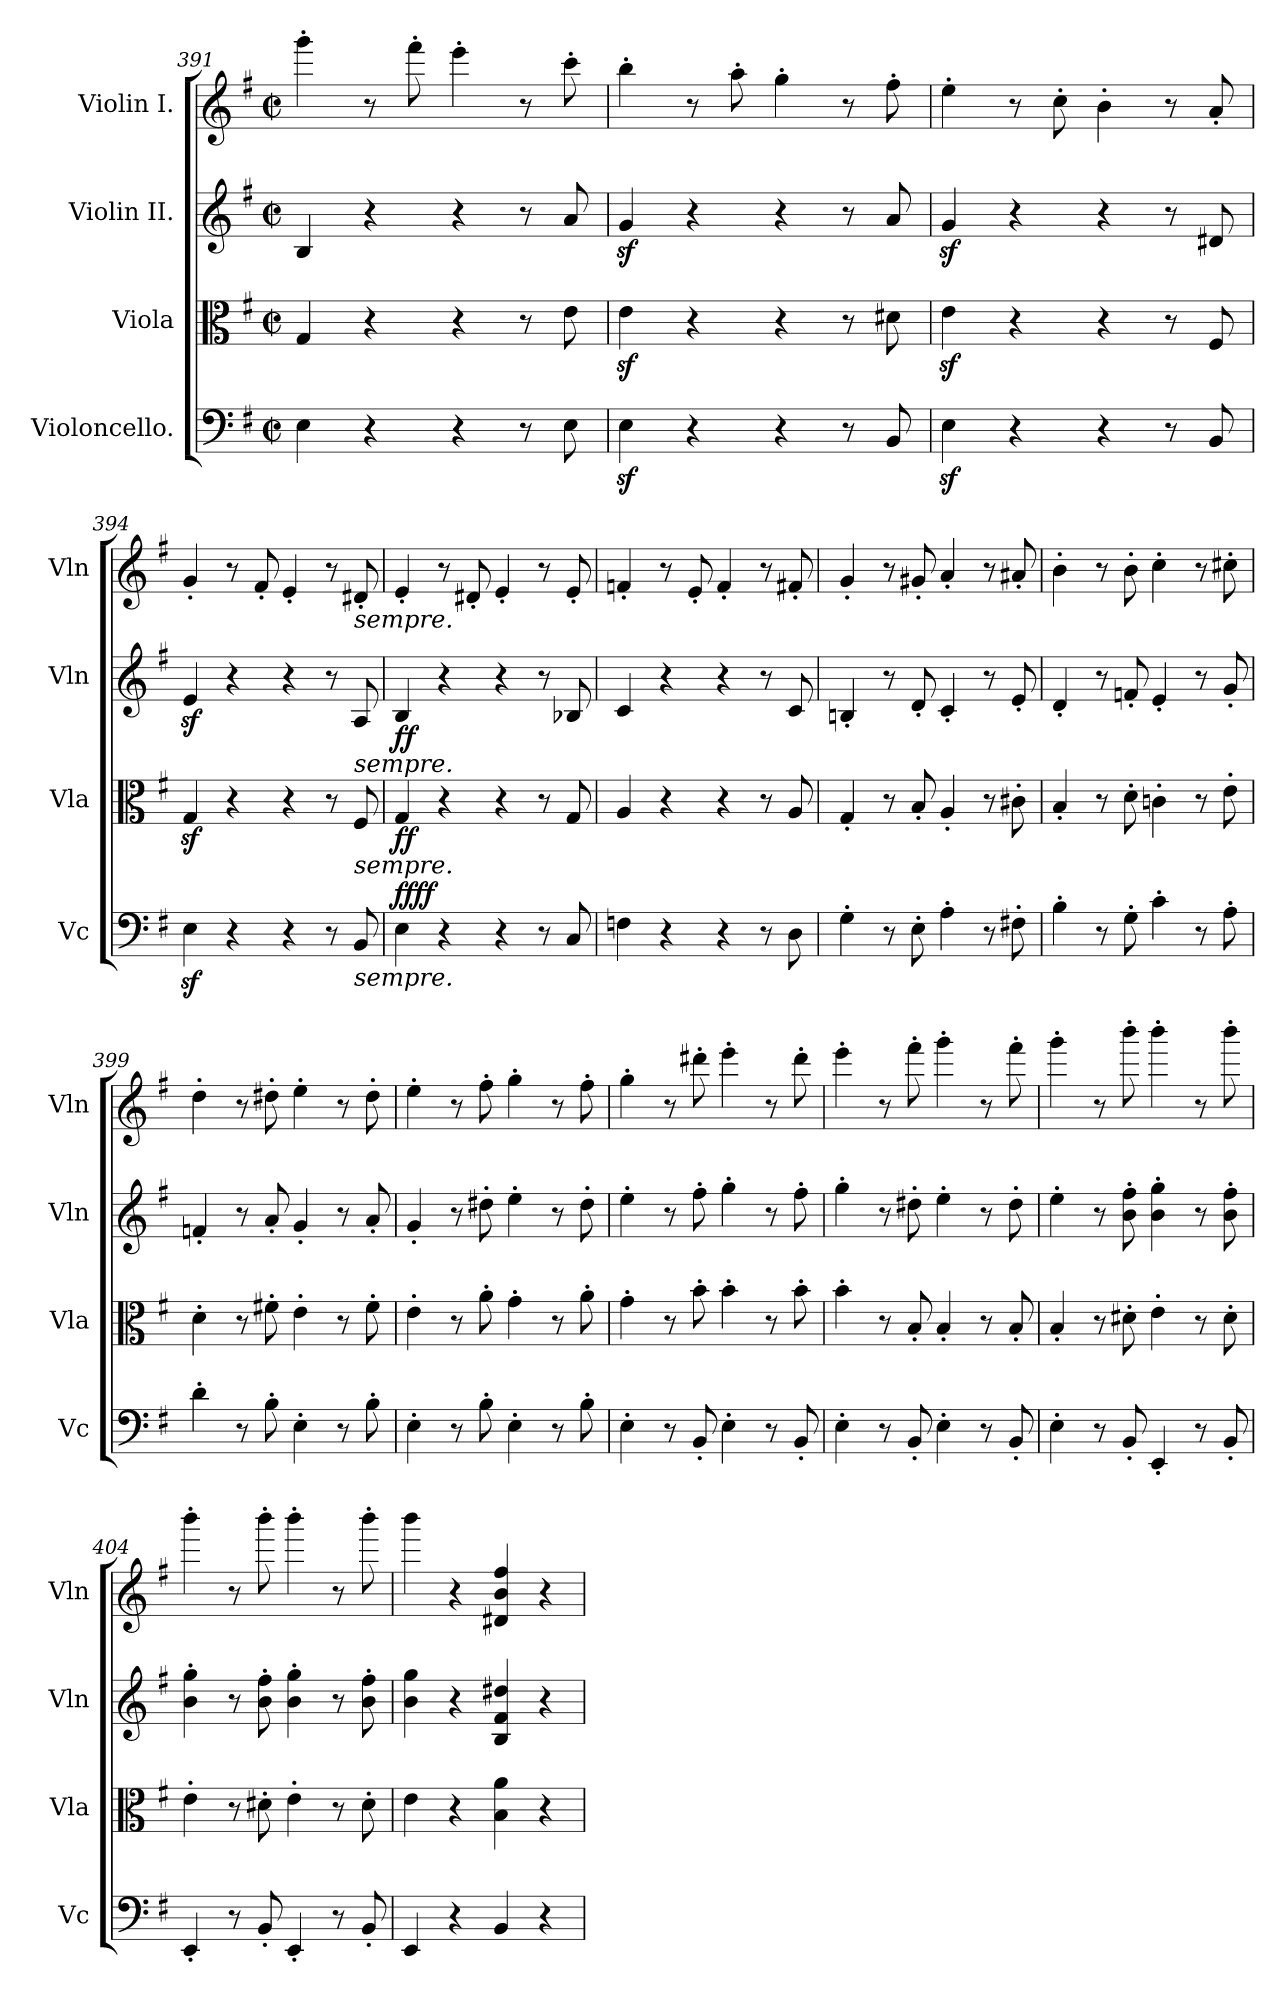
**kern	**dynam	**kern	**dynam	**kern	**dynam	**kern
*part4	*part4	*part3	*part3	*part2	*part2	*part1
*staff4	*staff4	*staff3	*staff3	*staff2	*staff2	*staff1
*I"Violoncello.	*	*I"Viola	*	*I"Violin II.	*	*I"Violin I.
*I'Vc	*	*I'Vla	*	*I'Vln	*	*I'Vln
!!LO:LB:g=z
*clefF4	*	*clefC3	*	*clefG2	*	*clefG2
*k[f#]	*	*k[f#]	*	*k[f#]	*	*k[f#]
*M2/2	*	*M2/2	*	*M2/2	*	*M2/2
*met(c|)	*	*met(c|)	*	*met(c|)	*	*met(c|)
=391	=391	=391	=391	=391	=391	=391
4E\	.	4G/	.	4B/	.	4ggg'\
4r	.	4r	.	4r	.	8r
.	.	.	.	.	.	8fff#'\
4r	.	4r	.	4r	.	4eee'\
8r	.	8r	.	8r	.	8r
8E\	.	8e\	.	8a/	.	8ccc'\
=392	=392	=392	=392	=392	=392	=392
4Ez>\	.	4ez>\	.	4gz>/	.	4bb'\
4r	.	4r	.	4r	.	8r
.	.	.	.	.	.	8aa'\
4r	.	4r	.	4r	.	4gg'\
8r	.	8r	.	8r	.	8r
8BB/	.	8d#X\	.	8a/	.	8ff#'\
=393	=393	=393	=393	=393	=393	=393
4Ez>\	.	4ez>\	.	4gz>/	.	4ee'\
4r	.	4r	.	4r	.	8r
.	.	.	.	.	.	8cc'\
4r	.	4r	.	4r	.	4b'\
8r	.	8r	.	8r	.	8r
8BB/	.	8F#/	.	8d#X/	.	8a'/
=394	=394	=394	=394	=394	=394	=394
4Ez>\	.	4Gz>/	.	4ez>/	.	4g'/
4r	.	4r	.	4r	.	8r
.	.	.	.	.	.	8f#'/
4r	.	4r	.	4r	.	4e'/
8r	.	8r	.	8r	.	8r
!	!	!	!	!	!	!LO:TX:b:i:t=sempre.
!	!	!	!	!LO:TX:b:i:t=sempre.	!	!
!	!	!LO:TX:b:i:t=sempre.	!	!	!	!
!LO:TX:b:i:t=sempre.	!	!	!	!	!	!
8BB/	.	8F#/	.	8A/	.	8d#X'/
=395	=395	=395	=395	=395	=395	=395
!	!LO:DY:b	!	!	!	!	!
!	!LO:DY:n=1:a	!	!LO:DY:b	!	!LO:DY:b	!
4E\	ff ff	4G/	ff	4B/	ff	4e'/
4r	.	4r	.	4r	.	8r
.	.	.	.	.	.	8d#X'/
4r	.	4r	.	4r	.	4e'/
8r	.	8r	.	8r	.	8r
8C/	.	8G/	.	8B-X/	.	8e'/
!!LO:PB:g=z
=396	=396	=396	=396	=396	=396	=396
4Fn\	.	4A/	.	4c/	.	4fn'/
4r	.	4r	.	4r	.	8r
.	.	.	.	.	.	8e'/
4r	.	4r	.	4r	.	4f'/
8r	.	8r	.	8r	.	8r
8D\	.	8A/	.	8c/	.	8f#X'/
=397	=397	=397	=397	=397	=397	=397
4G'\	.	4G'/	.	4Bn'/	.	4g'/
8r	.	8r	.	8r	.	8r
8E'\	.	8B'/	.	8d'/	.	8g#X'/
4A'\	.	4A'/	.	4c'/	.	4a'/
8r	.	8r	.	8r	.	8r
8F#X'\	.	8c#X'\	.	8e'/	.	8a#X'/
=398	=398	=398	=398	=398	=398	=398
4B'\	.	4B'/	.	4d'/	.	4b'\
8r	.	8r	.	8r	.	8r
8G'\	.	8d'\	.	8fn'/	.	8b'\
4c'\	.	4cn'\	.	4e'/	.	4cc'\
8r	.	8r	.	8r	.	8r
8A'\	.	8e'\	.	8g'/	.	8cc#X'\
=399	=399	=399	=399	=399	=399	=399
4d'\	.	4d'\	.	4fn'/	.	4dd'\
8r	.	8r	.	8r	.	8r
8B'\	.	8f#X'\	.	8a'/	.	8dd#X'\
4E'\	.	4e'\	.	4g'/	.	4ee'\
8r	.	8r	.	8r	.	8r
8B'\	.	8f#'\	.	8a'/	.	8dd#'\
!!LO:LB:g=z
=400	=400	=400	=400	=400	=400	=400
4E'\	.	4e'\	.	4g'/	.	4ee'\
8r	.	8r	.	8r	.	8r
8B'\	.	8a'\	.	8dd#X'\	.	8ff#'\
4E'\	.	4g'\	.	4ee'\	.	4gg'\
8r	.	8r	.	8r	.	8r
8B'\	.	8a'\	.	8dd#'\	.	8ff#'\
=401	=401	=401	=401	=401	=401	=401
4E'\	.	4g'\	.	4ee'\	.	4gg'\
8r	.	8r	.	8r	.	8r
8BB'/	.	8b'\	.	8ff#'\	.	8ddd#X'\
4E'\	.	4b'\	.	4gg'\	.	4eee'\
8r	.	8r	.	8r	.	8r
8BB'/	.	8b'\	.	8ff#'\	.	8ddd#'\
=402	=402	=402	=402	=402	=402	=402
4E'\	.	4b'\	.	4gg'\	.	4eee'\
8r	.	8r	.	8r	.	8r
8BB'/	.	8B'/	.	8dd#X'\	.	8fff#'\
4E'\	.	4B'/	.	4ee'\	.	4ggg'\
8r	.	8r	.	8r	.	8r
8BB'/	.	8B'/	.	8dd#'\	.	8fff#'\
=403	=403	=403	=403	=403	=403	=403
4E'\	.	4B'/	.	4ee'\	.	4ggg'\
8r	.	8r	.	8r	.	8r
8BB'/	.	8d#X'\	.	8b\' 8ff#\'	.	8bbb'\
4EE'/	.	4e'\	.	4b\' 4gg\'	.	4bbb'\
8r	.	8r	.	8r	.	8r
8BB'/	.	8d#'\	.	8b\' 8ff#\'	.	8bbb'\
=404	=404	=404	=404	=404	=404	=404
4EE'/	.	4e'\	.	4b\' 4gg\'	.	4bbb'\
8r	.	8r	.	8r	.	8r
8BB'/	.	8d#X'\	.	8b\' 8ff#\'	.	8bbb'\
4EE'/	.	4e'\	.	4b\' 4gg\'	.	4bbb'\
8r	.	8r	.	8r	.	8r
8BB'/	.	8d#'\	.	8b\' 8ff#\'	.	8bbb'\
!!LO:LB:g=z
=405	=405	=405	=405	=405	=405	=405
4EE/	.	4e\	.	4b\ 4gg\	.	4bbb\
4r	.	4r	.	4r	.	4r
4BB/	.	4B\ 4a\	.	4B/ 4f#/ 4dd#X/	.	4d#X/ 4b/ 4ff#/
4r	.	4r	.	4r	.	4r
=	=	=	=	=	=	=
*-	*-	*-	*-	*-	*-	*-
